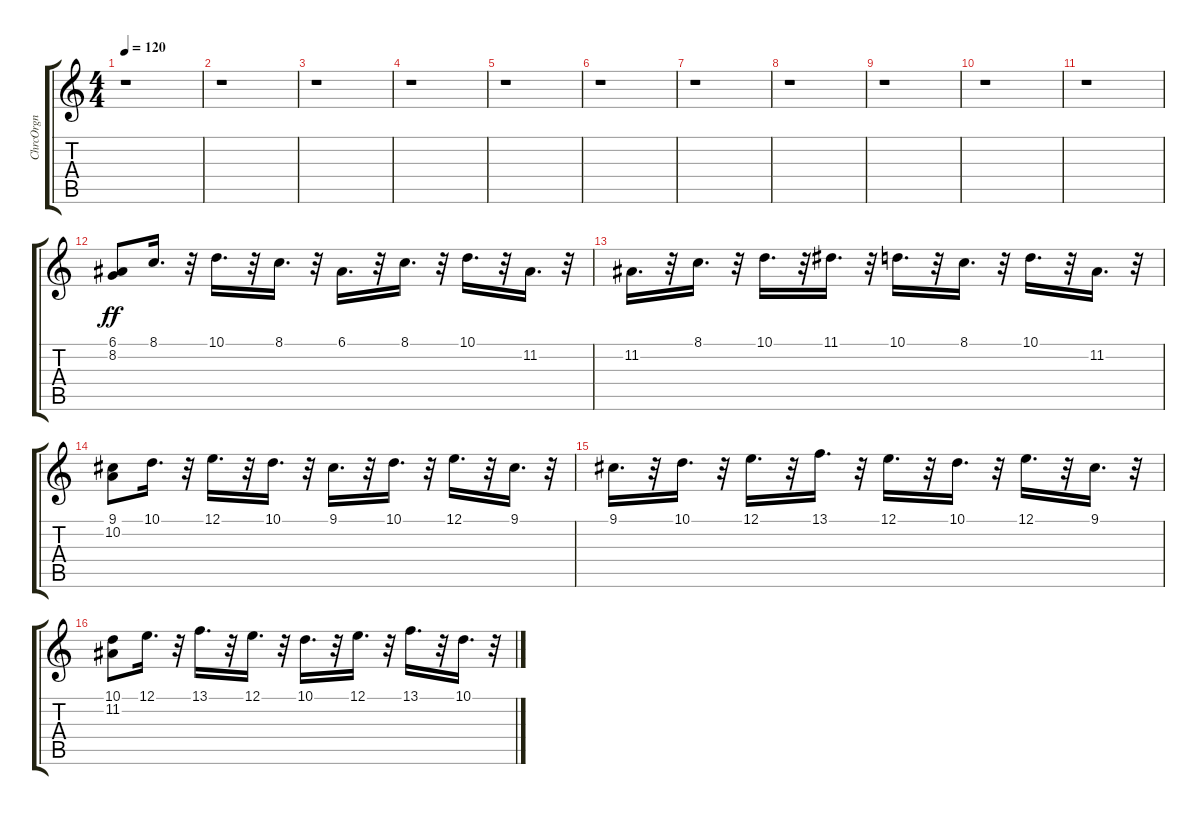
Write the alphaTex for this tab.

\track ("ChrcOrgn" "ChrcOrgn") {instrument churchorgan}
\staff {score tabs}
\tuning (E4 B3 G3 D3 A2 E2) {hide}
\ts (4 4)
\tempo 120
\clef g2
\ks c
r.1{dy f} |
r.1 |
r.1 |
r.1 |
r.1 |
r.1 |
r.1 |
r.1 |
r.1 |
r.1 |
r.1 |
(6.1 8.2).8{dy ff} 8.1.16{d} r.32 10.1.16{d} r.32 8.1.16{d} r.32 6.1.16{d} r.32 8.1.16{d} r.32 10.1.16{d} r.32 11.2.16{d} r.32 |
11.2.16{d} r.32 8.1.16{d} r.32 10.1.16{d} r.32 11.1.16{d} r.32 10.1.16{d} r.32 8.1.16{d} r.32 10.1.16{d} r.32 11.2.16{d} r.32 |
(9.1 10.2).8 10.1.16{d} r.32 12.1.16{d} r.32 10.1.16{d} r.32 9.1.16{d} r.32 10.1.16{d} r.32 12.1.16{d} r.32 9.1.16{d} r.32 |
9.1.16{d} r.32 10.1.16{d} r.32 12.1.16{d} r.32 13.1.16{d} r.32 12.1.16{d} r.32 10.1.16{d} r.32 12.1.16{d} r.32 9.1.16{d} r.32 |
(10.1 11.2).8 12.1.16{d} r.32 13.1.16{d} r.32 12.1.16{d} r.32 10.1.16{d} r.32 12.1.16{d} r.32 13.1.16{d} r.32 10.1.16{d} r.32
